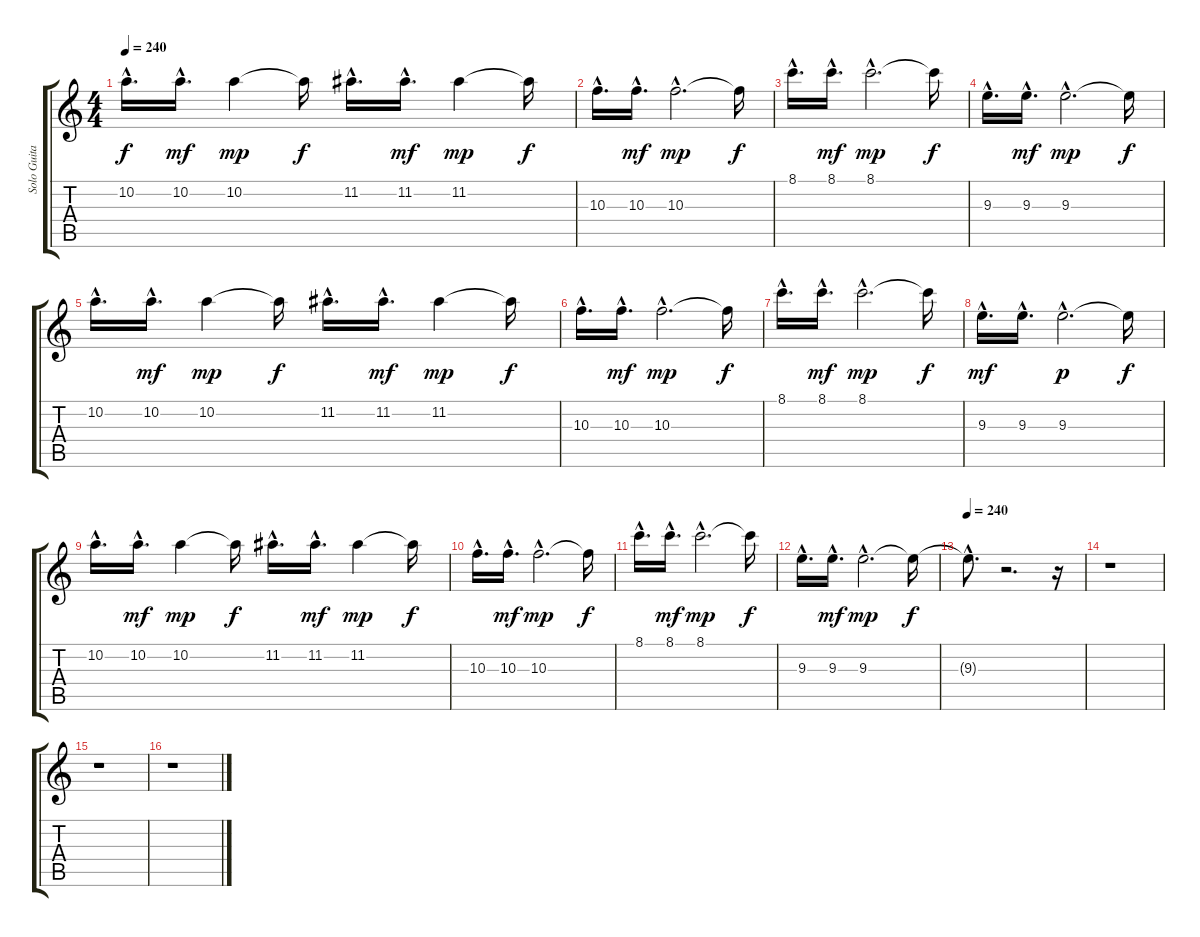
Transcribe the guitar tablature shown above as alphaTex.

\track ("Solo Guitar" "Solo Guita") {instrument distortionguitar}
\staff {score tabs}
\tuning (E4 B3 G3 D3 A2 E2) {hide}
\ts (4 4)
\tempo 240
\clef g2
\ks c
10.2{hac}.16{d dy f} 10.2{hac}.16{d dy mf} 10.2.4{dy mp} 10.2{t}.16{dy f} 11.2{hac}.16{d} 11.2{hac}.16{d dy mf} 11.2.4{dy mp} 11.2{t}.16{dy f} |
10.3{hac}.16{d} 10.3{hac}.16{d dy mf} 10.3{hac}.2{d dy mp} 10.3{t}.16{dy f} |
8.1{hac}.16{d} 8.1{hac}.16{d dy mf} 8.1{hac}.2{d dy mp} 8.1{t}.16{dy f} |
9.3{hac}.16{d} 9.3{hac}.16{d dy mf} 9.3{hac}.2{d dy mp} 9.3{t}.16{dy f} |
10.2{hac}.16{d} 10.2{hac}.16{d dy mf} 10.2.4{dy mp} 10.2{t}.16{dy f} 11.2{hac}.16{d} 11.2{hac}.16{d dy mf} 11.2.4{dy mp} 11.2{t}.16{dy f} |
10.3{hac}.16{d} 10.3{hac}.16{d dy mf} 10.3{hac}.2{d dy mp} 10.3{t}.16{dy f} |
8.1{hac}.16{d} 8.1{hac}.16{d dy mf} 8.1{hac}.2{d dy mp} 8.1{t}.16{dy f} |
9.3{hac}.16{d dy mf} 9.3{hac}.16{d} 9.3{hac}.2{d dy p} 9.3{t}.16{dy f} |
10.2{hac}.16{d} 10.2{hac}.16{d dy mf} 10.2.4{dy mp} 10.2{t}.16{dy f} 11.2{hac}.16{d} 11.2{hac}.16{d dy mf} 11.2.4{dy mp} 11.2{t}.16{dy f} |
10.3{hac}.16{d} 10.3{hac}.16{d dy mf} 10.3{hac}.2{d dy mp} 10.3{t}.16{dy f} |
8.1{hac}.16{d} 8.1{hac}.16{d dy mf} 8.1{hac}.2{d dy mp} 8.1{t}.16{dy f} |
9.3{hac}.16{d} 9.3{hac}.16{d dy mf} 9.3{hac}.2{d dy mp} 9.3{t}.16{dy f} |
\tempo 240
9.3{hac t}.8{d} r.2{d} r.16 |
r.1 |
r.1 |
r.1
